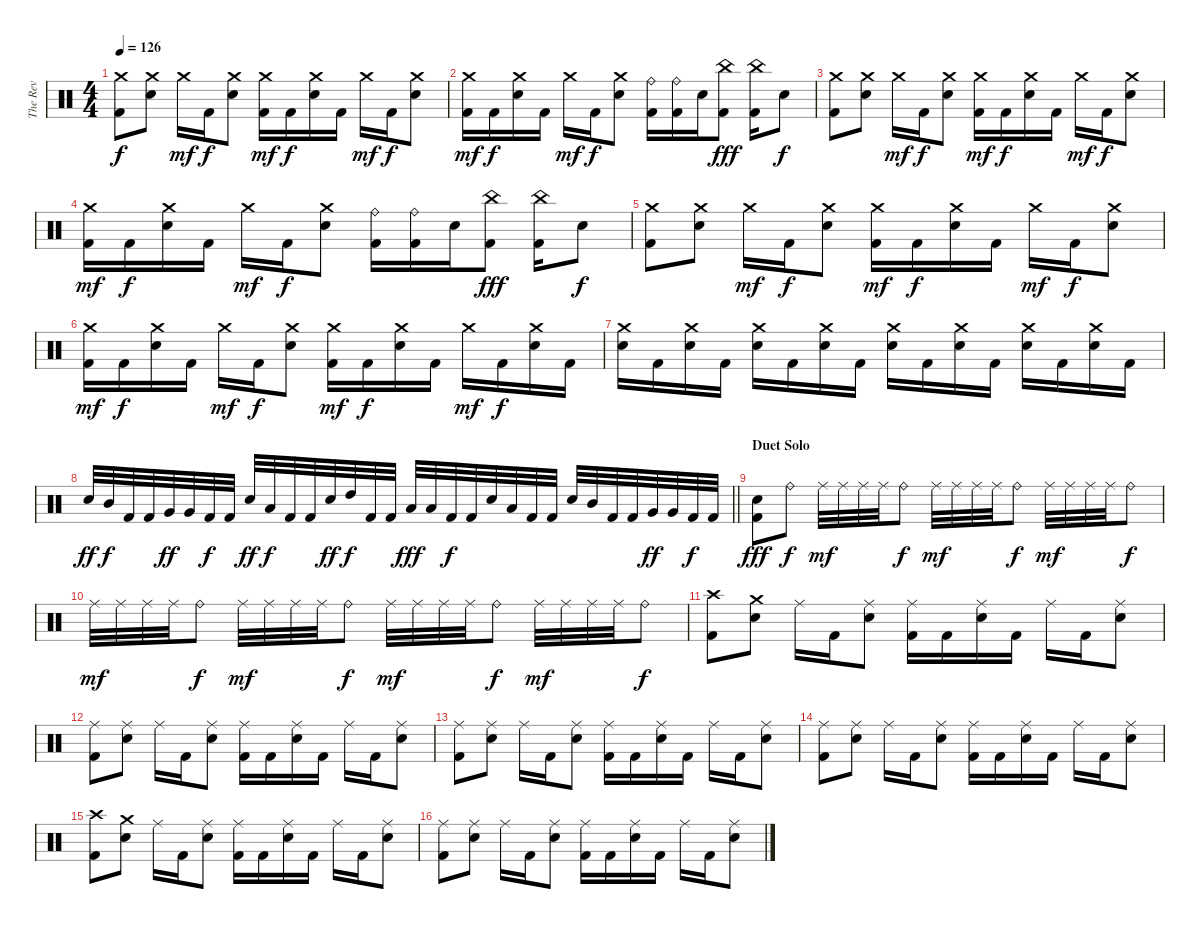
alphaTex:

\track ("The Rev" "The Rev") {instrument percussion}
\staff {score}
\articulation defaults
\ts (4 4)
\tempo 126
\clef neutral
\ks c
("Crash medium (hit)" "Kick (hit) 2").8{dy f} ("Crash medium (hit)" "Electric Snare (hit)").8 "Crash medium (hit)".16{dy mf} "Kick (hit) 2".16{dy f} ("Crash medium (hit)" "Electric Snare (hit)").8 ("Crash medium (hit)" "Kick (hit) 2").16{dy mf} "Kick (hit) 2".16{dy f} ("Crash medium (hit)" "Electric Snare (hit)").16 "Kick (hit) 2".16 "Crash medium (hit)".16{dy mf} "Kick (hit) 2".16{dy f} ("Crash medium (hit)" "Electric Snare (hit)").8 |
("Crash medium (hit)" "Kick (hit) 2").16{dy mf} "Kick (hit) 2".16{dy f} ("Crash medium (hit)" "Electric Snare (hit)").16 "Kick (hit) 2".16 "Crash medium (hit)".16{dy mf} "Kick (hit) 2".16{dy f} ("Crash medium (hit)" "Electric Snare (hit)").8 ("Ride (bell)" "Kick (hit) 2").16 ("Ride (bell)" "Kick (hit) 2").16 "Electric Snare (hit)".16 ("China (hit)" "Kick (hit) 2").8{dy fff} ("China (hit)" "Kick (hit) 2").16 "Electric Snare (hit)".8{dy f} |
("Crash medium (hit)" "Kick (hit) 2").8 ("Crash medium (hit)" "Electric Snare (hit)").8 "Crash medium (hit)".16{dy mf} "Kick (hit) 2".16{dy f} ("Crash medium (hit)" "Electric Snare (hit)").8 ("Crash medium (hit)" "Kick (hit) 2").16{dy mf} "Kick (hit) 2".16{dy f} ("Crash medium (hit)" "Electric Snare (hit)").16 "Kick (hit) 2".16 "Crash medium (hit)".16{dy mf} "Kick (hit) 2".16{dy f} ("Crash medium (hit)" "Electric Snare (hit)").8 |
("Crash medium (hit)" "Kick (hit) 2").16{dy mf} "Kick (hit) 2".16{dy f} ("Crash medium (hit)" "Electric Snare (hit)").16 "Kick (hit) 2".16 "Crash medium (hit)".16{dy mf} "Kick (hit) 2".16{dy f} ("Crash medium (hit)" "Electric Snare (hit)").8 ("Ride (bell)" "Kick (hit) 2").16 ("Ride (bell)" "Kick (hit) 2").16 "Electric Snare (hit)".16 ("China (hit)" "Kick (hit) 2").8{dy fff} ("China (hit)" "Kick (hit) 2").16 "Electric Snare (hit)".8{dy f} |
("Crash medium (hit)" "Kick (hit) 2").8 ("Crash medium (hit)" "Electric Snare (hit)").8 "Crash medium (hit)".16{dy mf} "Kick (hit) 2".16{dy f} ("Crash medium (hit)" "Electric Snare (hit)").8 ("Crash medium (hit)" "Kick (hit) 2").16{dy mf} "Kick (hit) 2".16{dy f} ("Crash medium (hit)" "Electric Snare (hit)").16 "Kick (hit) 2".16 "Crash medium (hit)".16{dy mf} "Kick (hit) 2".16{dy f} ("Crash medium (hit)" "Electric Snare (hit)").8 |
("Crash medium (hit)" "Kick (hit) 2").16{dy mf} "Kick (hit) 2".16{dy f} ("Crash medium (hit)" "Electric Snare (hit)").16 "Kick (hit) 2".16 "Crash medium (hit)".16{dy mf} "Kick (hit) 2".16{dy f} ("Crash medium (hit)" "Electric Snare (hit)").8 ("Crash medium (hit)" "Kick (hit) 2").16{dy mf} "Kick (hit) 2".16{dy f} ("Crash medium (hit)" "Electric Snare (hit)").16 "Kick (hit) 2".16 "Crash medium (hit)".16{dy mf} "Kick (hit) 2".16{dy f} ("Crash medium (hit)" "Electric Snare (hit)").16 "Kick (hit) 2".16 |
("Crash medium (hit)" "Electric Snare (hit)").16 "Kick (hit) 2".16 ("Crash medium (hit)" "Electric Snare (hit)").16 "Kick (hit) 2".16 ("Crash medium (hit)" "Electric Snare (hit)").16 "Kick (hit) 2".16 ("Crash medium (hit)" "Electric Snare (hit)").16 "Kick (hit) 2".16 ("Crash medium (hit)" "Electric Snare (hit)").16 "Kick (hit) 2".16 ("Crash medium (hit)" "Electric Snare (hit)").16 "Kick (hit) 2".16 ("Crash medium (hit)" "Electric Snare (hit)").16 "Kick (hit) 2".16 ("Crash medium (hit)" "Electric Snare (hit)").16 "Kick (hit) 2".16 |
\barLineRight lightlight "Electric Snare (hit)".32{dy ff} "Mid Tom (hit)".32{dy f} "Kick (hit) 2".32 "Kick (hit) 2".32 "Very Low Tom (hit)".32{dy ff} "Very Low Tom (hit)".32 "Kick (hit) 2".32{dy f} "Kick (hit) 2".32 "Electric Snare (hit)".32{dy ff} "Low Tom (hit)".32{dy f} "Kick (hit) 2".32 "Kick (hit) 2".32 "Electric Snare (hit)".32{dy ff} "High Tom (hit)".32{dy f} "Kick (hit) 2".32 "Kick (hit) 2".32 "Low Floor Tom (hit)".32{dy fff} "Low Floor Tom (hit)".32 "Kick (hit) 2".32{dy f} "Kick (hit) 2".32 "Electric Snare (hit)".32 "Low Tom (hit)".32 "Kick (hit) 2".32 "Kick (hit) 2".32 "Electric Snare (hit)".32 "Mid Tom (hit)".32 "Kick (hit) 2".32 "Kick (hit) 2".32 "Very Low Tom (hit)".32{dy ff} "Very Low Tom (hit)".32 "Kick (hit) 2".32{dy f} "Kick (hit) 2".32
|
\section ("" "Duet Solo")
("Electric Snare (hit)" "Kick (hit) 2").8{dy fff} "Ride (bell)".8{dy f} "Ride (middle)".32{dy mf} "Ride (middle)".32 "Ride (middle)".32 "Ride (middle)".32 "Ride (bell)".8{dy f} "Ride (middle)".32{dy mf} "Ride (middle)".32 "Ride (middle)".32 "Ride (middle)".32 "Ride (bell)".8{dy f} "Ride (middle)".32{dy mf} "Ride (middle)".32 "Ride (middle)".32 "Ride (middle)".32 "Ride (bell)".8{dy f} |
"Ride (middle)".32{dy mf} "Ride (middle)".32 "Ride (middle)".32 "Ride (middle)".32 "Ride (bell)".8{dy f} "Ride (middle)".32{dy mf} "Ride (middle)".32 "Ride (middle)".32 "Ride (middle)".32 "Ride (bell)".8{dy f} "Ride (middle)".32{dy mf} "Ride (middle)".32 "Ride (middle)".32 "Ride (middle)".32 "Ride (bell)".8{dy f} "Ride (middle)".32{dy mf} "Ride (middle)".32 "Ride (middle)".32 "Ride (middle)".32 "Ride (bell)".8{dy f} |
("Crash high (hit)" "Kick (hit) 2").8 ("Crash medium (hit)" "Electric Snare (hit)").8 "Ride (middle)".16 "Kick (hit) 2".16 ("Ride (middle)" "Electric Snare (hit)").8 ("Ride (middle)" "Kick (hit) 2").16 "Kick (hit) 2".16 ("Ride (middle)" "Electric Snare (hit)").16 "Kick (hit) 2".16 "Ride (middle)".16 "Kick (hit) 2".16 ("Ride (middle)" "Electric Snare (hit)").8 |
("Ride (middle)" "Kick (hit) 2").8 ("Ride (middle)" "Electric Snare (hit)").8 "Ride (middle)".16 "Kick (hit) 2".16 ("Ride (middle)" "Electric Snare (hit)").8 ("Ride (middle)" "Kick (hit) 2").16 "Kick (hit) 2".16 ("Ride (middle)" "Electric Snare (hit)").16 "Kick (hit) 2".16 "Ride (middle)".16 "Kick (hit) 2".16 ("Ride (middle)" "Electric Snare (hit)").8 |
("Ride (middle)" "Kick (hit) 2").8 ("Ride (middle)" "Electric Snare (hit)").8 "Ride (middle)".16 "Kick (hit) 2".16 ("Ride (middle)" "Electric Snare (hit)").8 ("Ride (middle)" "Kick (hit) 2").16 "Kick (hit) 2".16 ("Ride (middle)" "Electric Snare (hit)").16 "Kick (hit) 2".16 "Ride (middle)".16 "Kick (hit) 2".16 ("Ride (middle)" "Electric Snare (hit)").8 |
("Ride (middle)" "Kick (hit) 2").8 ("Ride (middle)" "Electric Snare (hit)").8 "Ride (middle)".16 "Kick (hit) 2".16 ("Ride (middle)" "Electric Snare (hit)").8 ("Ride (middle)" "Kick (hit) 2").16 "Kick (hit) 2".16 ("Ride (middle)" "Electric Snare (hit)").16 "Kick (hit) 2".16 "Ride (middle)".16 "Kick (hit) 2".16 ("Ride (middle)" "Electric Snare (hit)").8 |
("Crash high (hit)" "Kick (hit) 2").8 ("Crash medium (hit)" "Electric Snare (hit)").8 "Ride (middle)".16 "Kick (hit) 2".16 ("Ride (middle)" "Electric Snare (hit)").8 ("Ride (middle)" "Kick (hit) 2").16 "Kick (hit) 2".16 ("Ride (middle)" "Electric Snare (hit)").16 "Kick (hit) 2".16 "Ride (middle)".16 "Kick (hit) 2".16 ("Ride (middle)" "Electric Snare (hit)").8 |
("Ride (middle)" "Kick (hit) 2").8 ("Ride (middle)" "Electric Snare (hit)").8 "Ride (middle)".16 "Kick (hit) 2".16 ("Ride (middle)" "Electric Snare (hit)").8 ("Ride (middle)" "Kick (hit) 2").16 "Kick (hit) 2".16 ("Ride (middle)" "Electric Snare (hit)").16 "Kick (hit) 2".16 "Ride (middle)".16 "Kick (hit) 2".16 ("Ride (middle)" "Electric Snare (hit)").8
